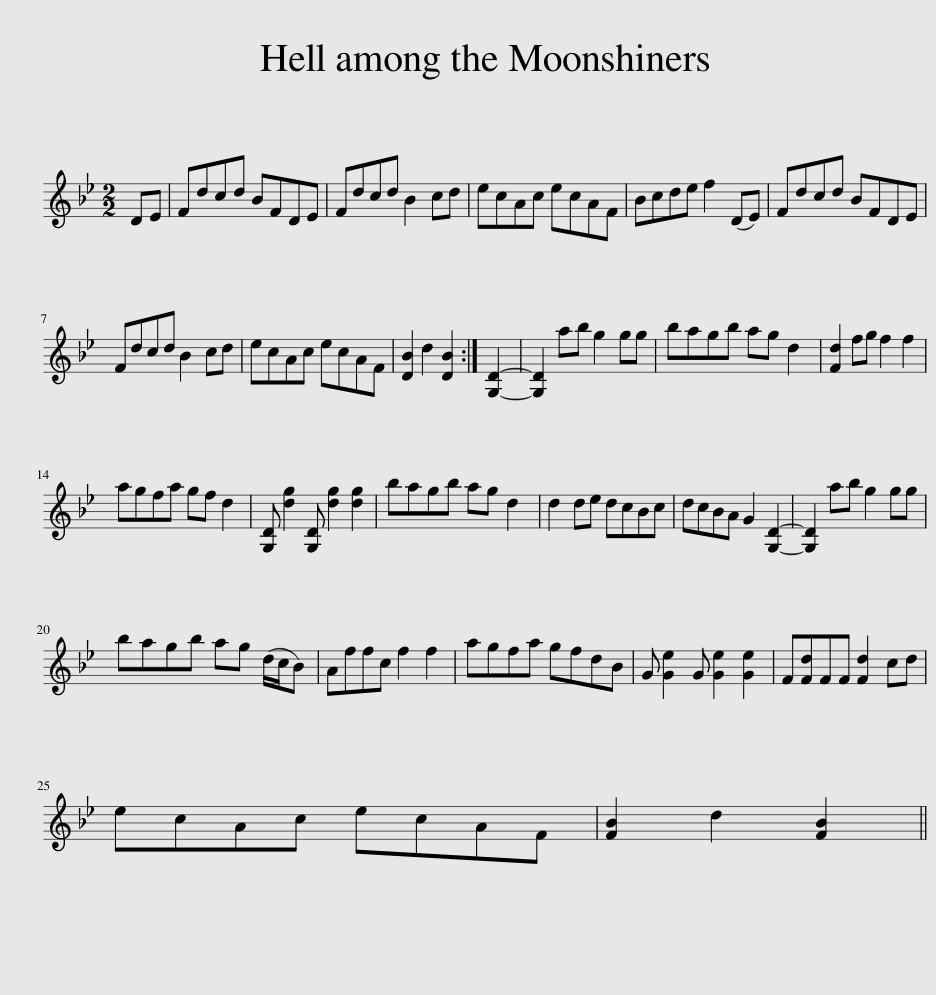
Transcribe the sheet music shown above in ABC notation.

X:1
L:1/8
M:2/2
I:linebreak $
K:Bb
V:1 treble
V:1
 DE | Fdcd BFDE | Fdcd B2 cd | ecAc ecAF | Bcde f2 (DE) | %5
 Fdcd BFDE |$ Fdcd B2 cd | ecAc ecAF | [DB]2 d2 [DB]2 :| [G,D]2- | %10
 [G,D]2 ab g2 gg | bagb ag d2 | [Fd]2 fg f2 f2 |$ agfa gf d2 | [G,D] [dg]2 [G,D] [dg]2 [dg]2 | %15
 bagb ag d2 | d2 de dcBc | dcBA G2 [G,D]2- | [G,D]2 ab g2 gg |$ bagb ag (d/c/B) | %20
 Affc f2 f2 | agfa gfdB | G [Ge]2 G [Ge]2 [Ge]2 | F[Fd]FF [Fd]2 cd |$ ecAc ecAF | %25
 [FB]2 d2 [FB]2 || %26
